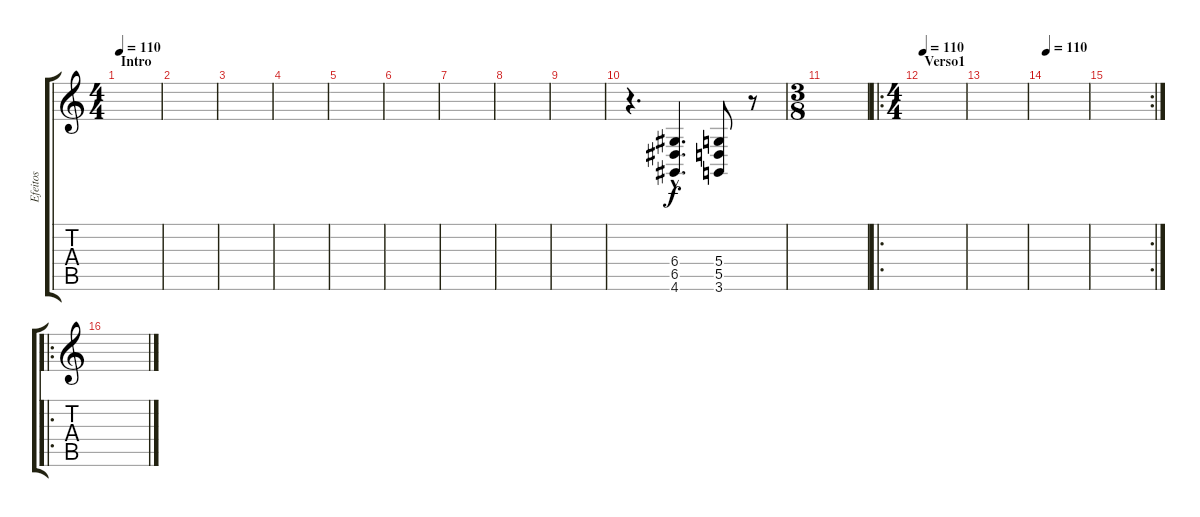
\track ("Efeitos" "Efeitos") {instrument cello}
\staff {score tabs}
\tuning (E4 B3 G3 D3 A2 E2) {hide}
\ts (4 4)
\section ("" "Intro")
\tempo 110
\tempo 120
\tempo 110
\clef g2
\ks c
|
|
|
|
|
|
|
|
|
r.4{d} (6.4{hac} 6.5{hac} 4.6{hac}).4{d} (5.4 5.5 3.6).8 r.8 |
\ts (3 8)
|
\ro
\ts (4 4)
\section ("" "Verso1")
\tempo 110
|
|
\tempo 110
|
\rc 2
|
\ro
